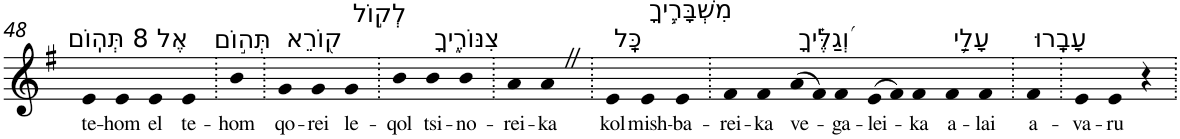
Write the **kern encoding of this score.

**kern	**text
*part1	*part1
*staff1	*staff1
*I"Piano	*
*I'Pno	*
!!LO:PB:g=z
*clefG2	*
*k[f#]	*
*G:	*
=48	=48
!LO:TX:a:t=8 תְּהֽוֹם	!
!	!LO:LY:b
4e	te-
!	!LO:LY:b
4e	-hom
!LO:TX:a:t=אֶל	!
!	!LO:LY:b
4e	el
!LO:TX:a:t=תְּה֣וֹם	!
!	!LO:LY:b
4e	te-
=49.	=49.
!	!LO:LY:b
4b	-hom
=50.	=50.
!LO:TX:a:t=ק֭וֹרֵא	!
!	!LO:LY:b
4g	qo-
!	!LO:LY:b
4g	-rei
!LO:TX:a:t=לְק֣וֹל	!
!	!LO:LY:b
4g	le-
=51.	=51.
!	!LO:LY:b
4b	-qol
!LO:TX:a:t=צִנּוֹרֶ֑יךָ	!
!	!LO:LY:b
4b	tsi-
!	!LO:LY:b
4b	-no-
=52.	=52.
!	!LO:LY:b
4a	-rei-
!	!LO:LY:b
4aZ	-ka
=53.	=53.
!LO:TX:a:t=כָּֽל	!
!	!LO:LY:b
4e	kol
!LO:TX:a:t=מִשְׁבָּרֶ֥יךָ	!
!	!LO:LY:b
4e	mish-
!	!LO:LY:b
4e	-ba-
=54.	=54.
!	!LO:LY:b
4f#	-rei-
!	!LO:LY:b
4f#	-ka
!LO:TX:a:t=וְ֝גַלֶּ֗יךָ	!
!	!LO:LY:b
(>8a	ve-
8f#)	.
!	!LO:LY:b
4f#	-ga-
!	!LO:LY:b
(>8e	-lei-
8f#)	.
!	!LO:LY:b
4f#	-ka
!LO:TX:a:t=עָלַ֥י	!
!	!LO:LY:b
4f#	a-
!	!LO:LY:b
4f#	-lai
=55.	=55.
!LO:TX:a:t=עָבָֽרוּ	!
!	!LO:LY:b
4f#	a-
=56.	=56.
!	!LO:LY:b
4e	-va-
!	!LO:LY:b
4e	-ru
4r	.
=.	=.
*-	*-
